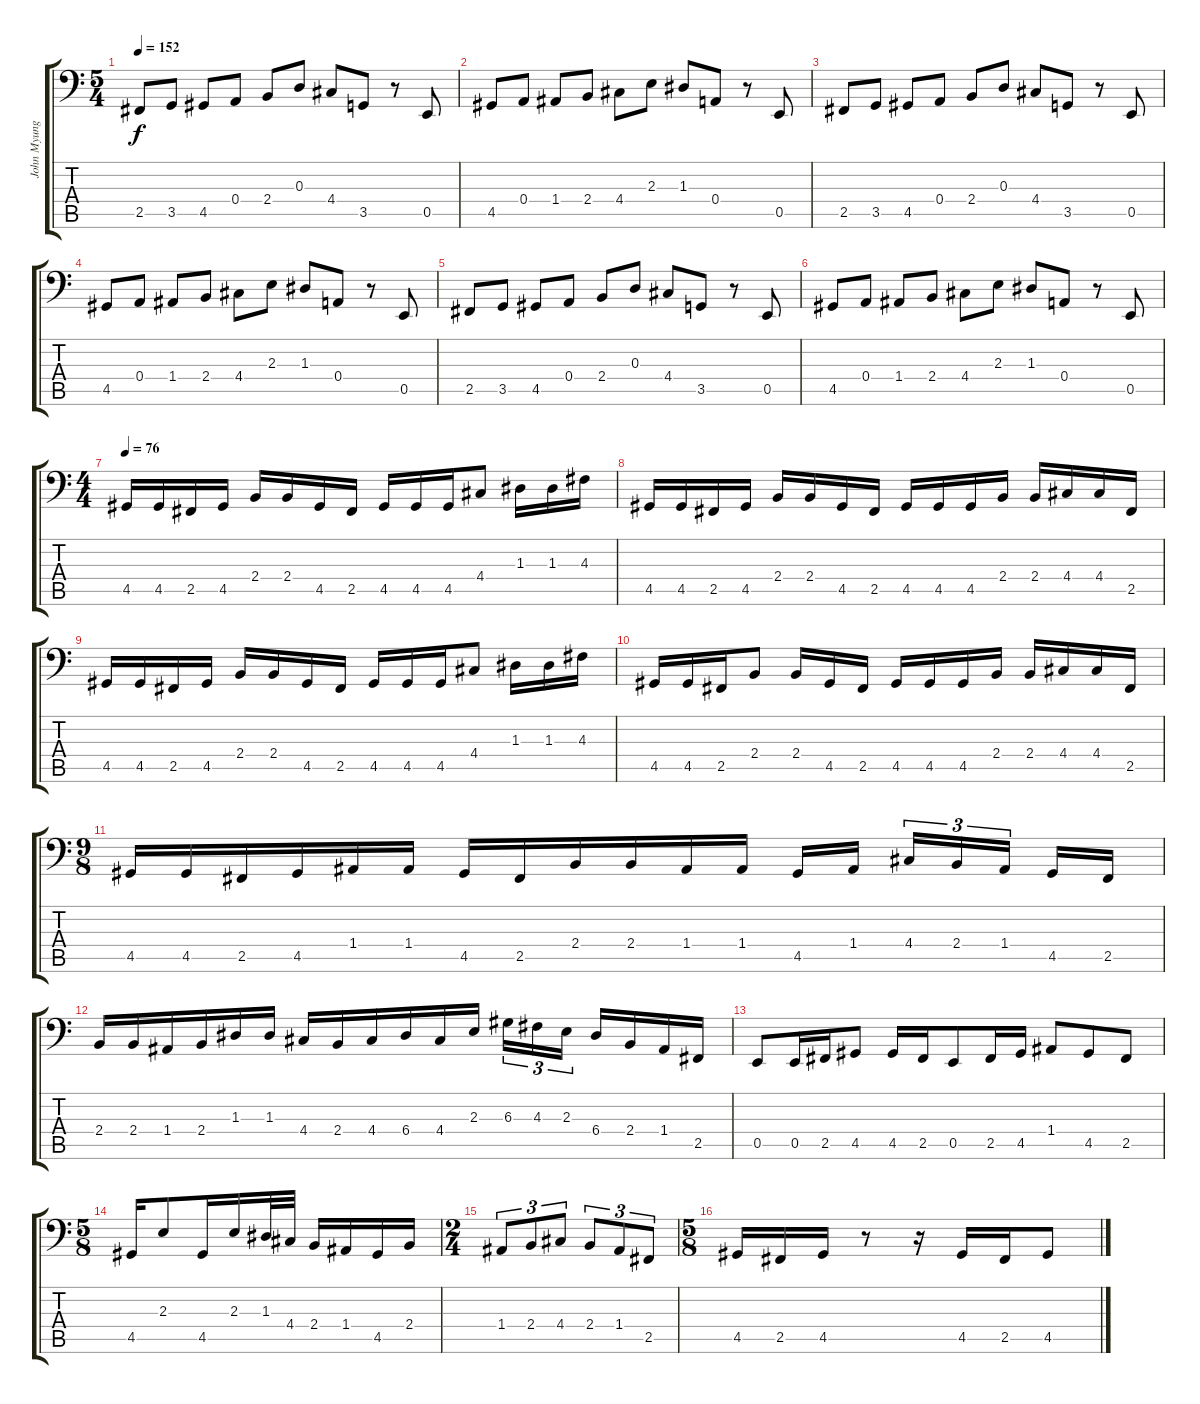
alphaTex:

\track ("John Myung (Bass)" "John Myung") {instrument electricbassfinger}
\staff {score tabs}
\tuning (C3 G2 D2 A1 E1 B0) {hide}
\ts (5 4)
\tempo 152
\clef f4
\ks c
2.5.8{dy f} 3.5.8 4.5.8 0.4.8 2.4.8 0.3.8 4.4.8 3.5.8 r.8 0.5.8 |
4.5.8 0.4.8 1.4.8 2.4.8 4.4.8 2.3.8 1.3.8 0.4.8 r.8 0.5.8 |
2.5.8 3.5.8 4.5.8 0.4.8 2.4.8 0.3.8 4.4.8 3.5.8 r.8 0.5.8 |
4.5.8 0.4.8 1.4.8 2.4.8 4.4.8 2.3.8 1.3.8 0.4.8 r.8 0.5.8 |
2.5.8 3.5.8 4.5.8 0.4.8 2.4.8 0.3.8 4.4.8 3.5.8 r.8 0.5.8 |
4.5.8 0.4.8 1.4.8 2.4.8 4.4.8 2.3.8 1.3.8 0.4.8 r.8 0.5.8 |
\ts (4 4)
\tempo 76
4.5.16 4.5.16 2.5.16 4.5.16 2.4.16 2.4.16 4.5.16 2.5.16 4.5.16 4.5.16 4.5.16 4.4.8 1.3.16 1.3.16 4.3.16 |
4.5.16 4.5.16 2.5.16 4.5.16 2.4.16 2.4.16 4.5.16 2.5.16 4.5.16 4.5.16 4.5.16 2.4.16 2.4.16 4.4.16 4.4.16 2.5.16 |
4.5.16 4.5.16 2.5.16 4.5.16 2.4.16 2.4.16 4.5.16 2.5.16 4.5.16 4.5.16 4.5.16 4.4.8 1.3.16 1.3.16 4.3.16 |
4.5.16 4.5.16 2.5.16 2.4.8 2.4.16 4.5.16 2.5.16 4.5.16 4.5.16 4.5.16 2.4.16 2.4.16 4.4.16 4.4.16 2.5.16 |
\ts (9 8)
4.5.16 4.5.16 2.5.16 4.5.16 1.4.16 1.4.16 4.5.16 2.5.16 2.4.16 2.4.16 1.4.16 1.4.16 4.5.16 1.4.16 4.4.16{tu (3 2)} 2.4.16{tu (3 2)} 1.4.16{tu (3 2)} 4.5.16 2.5.16 |
2.4.16 2.4.16 1.4.16 2.4.16 1.3.16 1.3.16 4.4.16 2.4.16 4.4.16 6.4.16 4.4.16 2.3.16 6.3.16{tu (3 2)} 4.3.16{tu (3 2)} 2.3.16{tu (3 2)} 6.4.16 2.4.16 1.4.16 2.5.16 |
0.5.8 0.5.16 2.5.16 4.5.8 4.5.16 2.5.16 0.5.8 2.5.16 4.5.16 1.4.8 4.5.8 2.5.8 |
\ts (5 8)
4.5.16 2.3.8 4.5.16 2.3.16 1.3.32 4.4.32 2.4.16 1.4.16 4.5.16 2.4.16 |
\ts (2 4)
1.4.8{tu (3 2)} 2.4.8{tu (3 2)} 4.4.8{tu (3 2)} 2.4.8{tu (3 2)} 1.4.8{tu (3 2)} 2.5.8{tu (3 2)} |
\ts (5 8)
4.5.16 2.5.16 4.5.16 r.8 r.16 4.5.16 2.5.16 4.5.8
